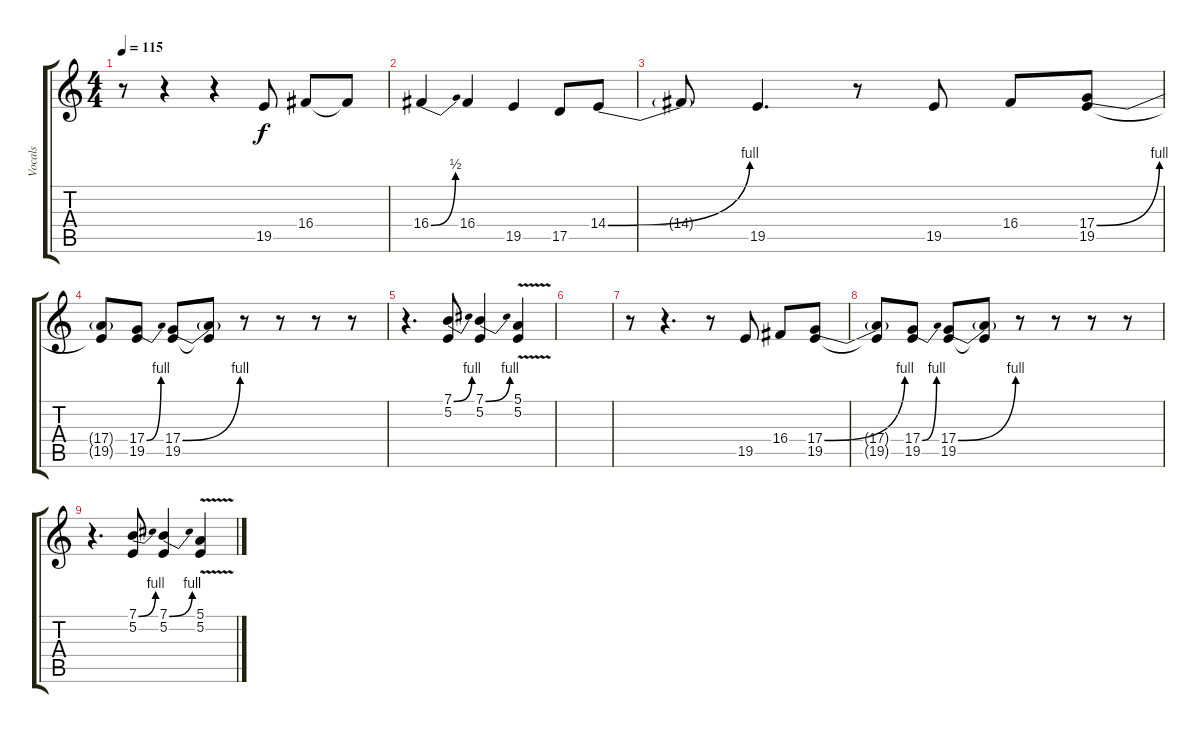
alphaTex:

\track ("Vocals" "Vocals") {instrument lead2sawtooth}
\staff {score tabs}
\tuning (E4 B3 G3 D3 A2 E2) {hide}
\ts (4 4)
\tempo 115
\clef g2
\ks c
r.8{dy f} r.4 r.4 19.5.8 16.4.8 16.4{t}.8 |
16.4{be (bend 0 0 60 2)}.4 16.4.4 19.5.4 17.5.8 14.4{be (bend 0 0 60 4)}.8 |
14.4{t}.8 19.5.4{d} r.8 19.5.8 16.4.8 (17.4{be (bend 0 0 60 4)} 19.5).8 |
(17.4{t} 19.5{t}).8 (17.4{be (bend 0 0 60 4)} 19.5).8 (17.4{be (bend 0 0 60 4)} 19.5).8 (17.4{t} 19.5{t}).8 r.8 r.8 r.8 r.8 |
r.4{d} (7.1{be (bend 0 0 60 4)} 5.2).8 (7.1{be (bend 0 0 60 4)} 5.2).4 (5.1{v} 5.2).4 |
|
r.8 r.4{d} r.8 19.5.8 16.4.8 (17.4{be (bend 0 0 60 4)} 19.5).8 |
(17.4{t} 19.5{t}).8 (17.4{be (bend 0 0 60 4)} 19.5).8 (17.4{be (bend 0 0 60 4)} 19.5).8 (17.4{t} 19.5{t}).8 r.8 r.8 r.8 r.8 |
r.4{d} (7.1{be (bend 0 0 60 4)} 5.2).8 (7.1{be (bend 0 0 60 4)} 5.2).4 (5.1{v} 5.2).4
